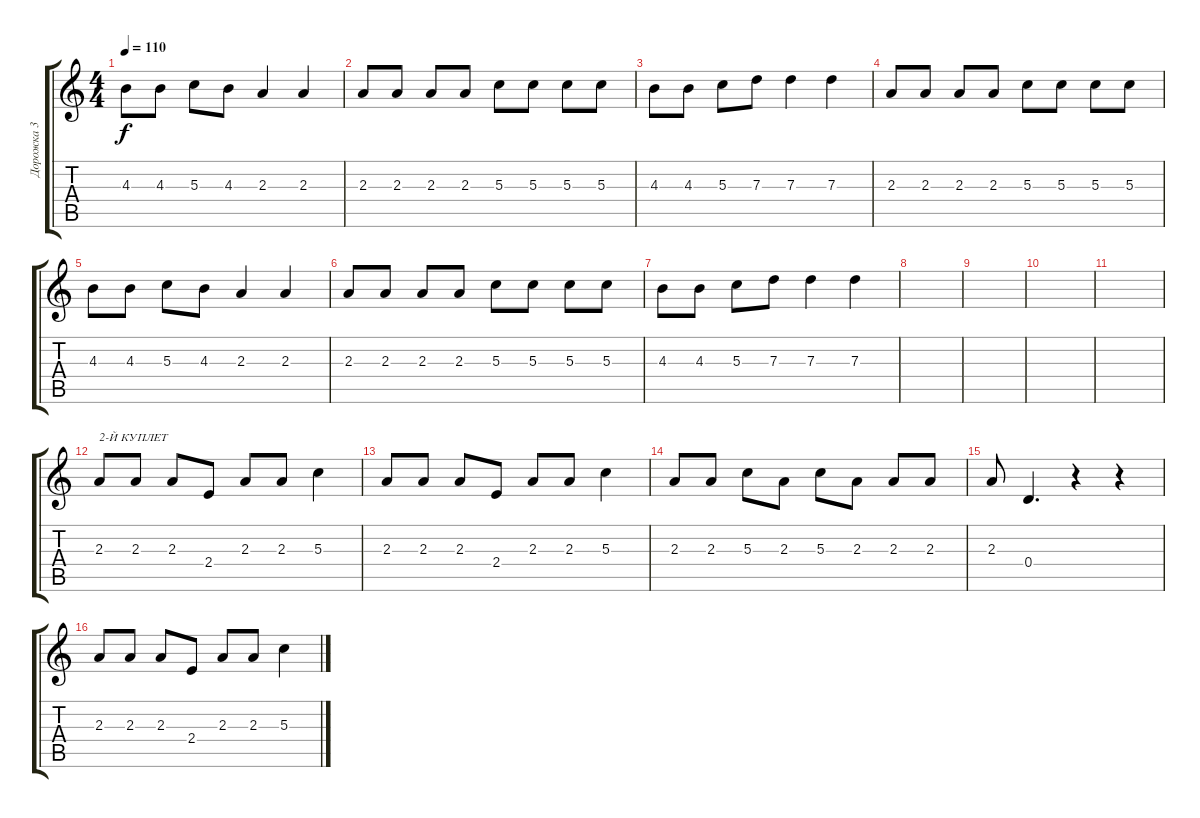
\track ("Дорожка 3" "Дорожка 3") {instrument acousticguitarsteel}
\staff {score tabs}
\tuning (E4 B3 G3 D3 A2 E2) {hide}
\ts (4 4)
\tempo 110
\clef g2
\ks c
4.3.8{dy f} 4.3.8 5.3.8 4.3.8 2.3.4 2.3.4 |
2.3.8 2.3.8 2.3.8 2.3.8 5.3.8 5.3.8 5.3.8 5.3.8 |
4.3.8 4.3.8 5.3.8 7.3.8 7.3.4 7.3.4 |
2.3.8 2.3.8 2.3.8 2.3.8 5.3.8 5.3.8 5.3.8 5.3.8 |
4.3.8 4.3.8 5.3.8 4.3.8 2.3.4 2.3.4 |
2.3.8 2.3.8 2.3.8 2.3.8 5.3.8 5.3.8 5.3.8 5.3.8 |
4.3.8 4.3.8 5.3.8 7.3.8 7.3.4 7.3.4 |
|
|
|
|
2.3.8{txt "2-Й КУПЛЕТ"} 2.3.8 2.3.8 2.4.8 2.3.8 2.3.8 5.3.4 |
2.3.8 2.3.8 2.3.8 2.4.8 2.3.8 2.3.8 5.3.4 |
2.3.8 2.3.8 5.3.8 2.3.8 5.3.8 2.3.8 2.3.8 2.3.8 |
2.3.8 0.4.4{d} r.4 r.4 |
2.3.8 2.3.8 2.3.8 2.4.8 2.3.8 2.3.8 5.3.4
